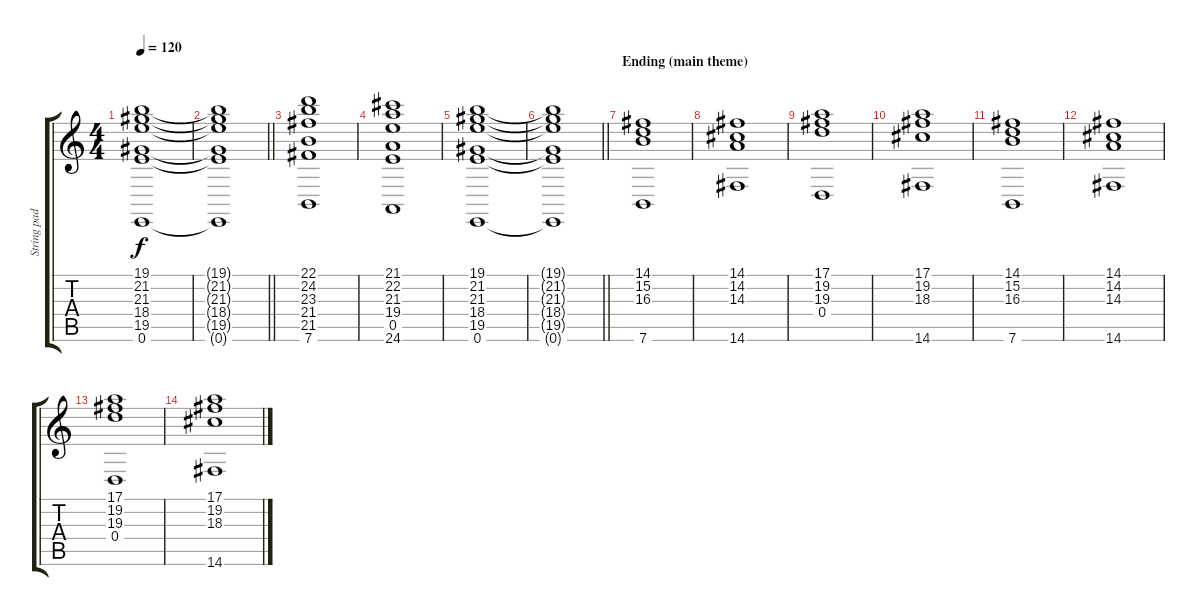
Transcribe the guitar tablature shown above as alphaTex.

\track ("String pads" "String pad") {instrument pad8sweep}
\staff {score tabs}
\tuning (E4 B3 G3 D3 A2 E2) {hide}
\ts (4 4)
\tempo 120
\clef g2
\ks c
(19.1 21.2 21.3 18.4 19.5 0.6).1{dy f} |
\barLineRight lightlight
(19.1{t} 21.2{t} 21.3{t} 18.4{t} 19.5{t} 0.6{t}).1 |
(22.1 24.2 23.3 21.4 21.5 7.6).1 |
(21.1 22.2 21.3 19.4 0.5 24.6).1 |
(19.1 21.2 21.3 18.4 19.5 0.6).1 |
\barLineRight lightlight
(19.1{t} 21.2{t} 21.3{t} 18.4{t} 19.5{t} 0.6{t}).1 |
\section ("" "Ending (main theme)")
(14.1 15.2 16.3 7.6).1 |
(14.1 14.2 14.3 14.6).1 |
(17.1 19.2 19.3 0.4).1 |
(17.1 19.2 18.3 14.6).1 |
(14.1 15.2 16.3 7.6).1 |
(14.1 14.2 14.3 14.6).1 |
(17.1 19.2 19.3 0.4).1 |
(17.1 19.2 18.3 14.6).1
